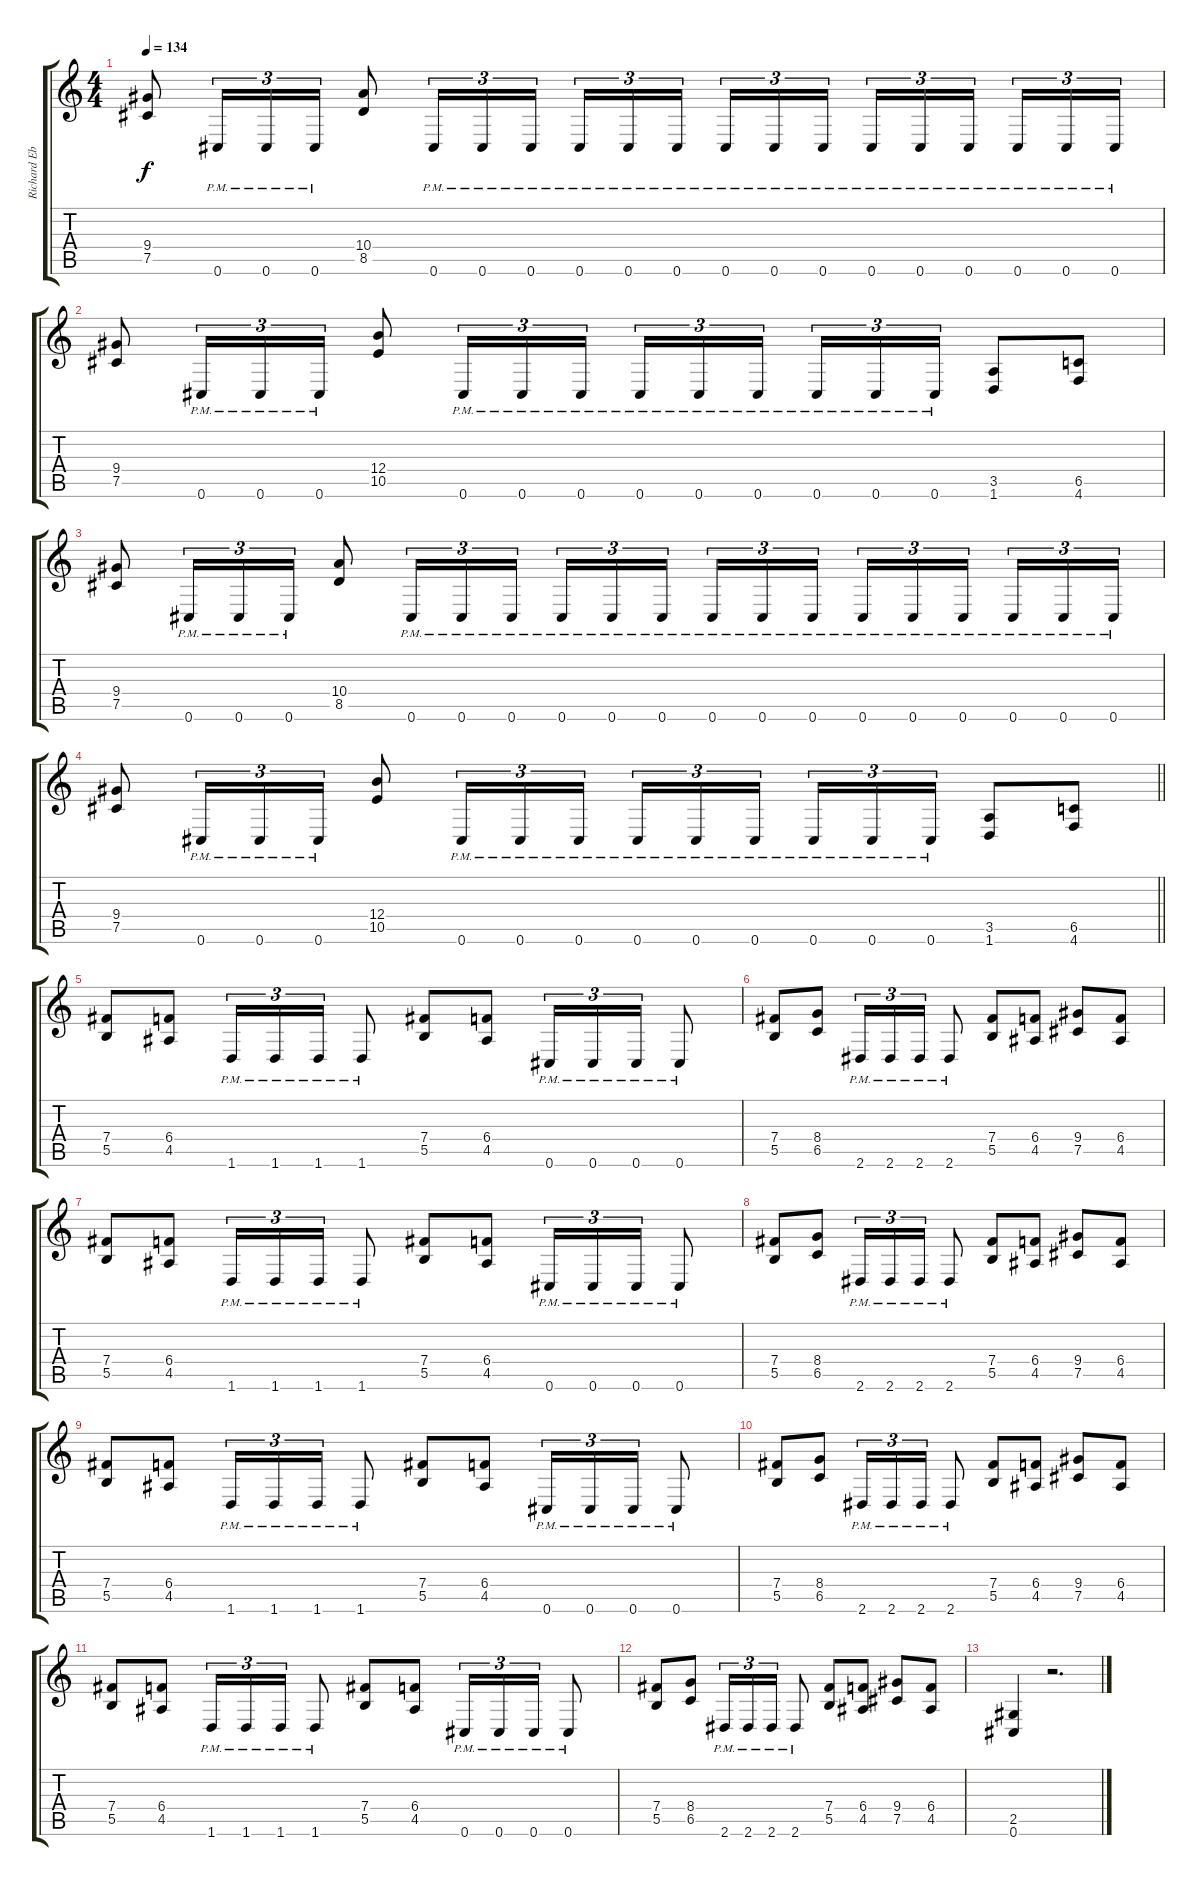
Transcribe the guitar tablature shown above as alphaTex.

\track ("Richard Ebisch (Lead)" "Richard Eb") {instrument distortionguitar}
\staff {score tabs}
\tuning (Db4 Ab3 E3 B2 Gb2 Db2) {hide}
\ts (4 4)
\tempo 134
\clef g2
\ks c
(9.4 7.5).8{dy f} 0.6{pm}.16{tu (3 2)} 0.6{pm}.16{tu (3 2)} 0.6{pm}.16{tu (3 2)} (10.4 8.5).8 0.6{pm}.16{tu (3 2)} 0.6{pm}.16{tu (3 2)} 0.6{pm}.16{tu (3 2)} 0.6{pm}.16{tu (3 2)} 0.6{pm}.16{tu (3 2)} 0.6{pm}.16{tu (3 2) beam splitsecondary} 0.6{pm}.16{tu (3 2)} 0.6{pm}.16{tu (3 2)} 0.6{pm}.16{tu (3 2)} 0.6{pm}.16{tu (3 2)} 0.6{pm}.16{tu (3 2)} 0.6{pm}.16{tu (3 2) beam splitsecondary} 0.6{pm}.16{tu (3 2)} 0.6{pm}.16{tu (3 2)} 0.6{pm}.16{tu (3 2)} |
(9.4 7.5).8 0.6{pm}.16{tu (3 2)} 0.6{pm}.16{tu (3 2)} 0.6{pm}.16{tu (3 2)} (12.4 10.5).8 0.6{pm}.16{tu (3 2)} 0.6{pm}.16{tu (3 2)} 0.6{pm}.16{tu (3 2)} 0.6{pm}.16{tu (3 2)} 0.6{pm}.16{tu (3 2)} 0.6{pm}.16{tu (3 2) beam splitsecondary} 0.6{pm}.16{tu (3 2)} 0.6{pm}.16{tu (3 2)} 0.6{pm}.16{tu (3 2)} (3.5 1.6).8 (6.5 4.6).8 |
(9.4 7.5).8 0.6{pm}.16{tu (3 2)} 0.6{pm}.16{tu (3 2)} 0.6{pm}.16{tu (3 2)} (10.4 8.5).8 0.6{pm}.16{tu (3 2)} 0.6{pm}.16{tu (3 2)} 0.6{pm}.16{tu (3 2)} 0.6{pm}.16{tu (3 2)} 0.6{pm}.16{tu (3 2)} 0.6{pm}.16{tu (3 2) beam splitsecondary} 0.6{pm}.16{tu (3 2)} 0.6{pm}.16{tu (3 2)} 0.6{pm}.16{tu (3 2)} 0.6{pm}.16{tu (3 2)} 0.6{pm}.16{tu (3 2)} 0.6{pm}.16{tu (3 2) beam splitsecondary} 0.6{pm}.16{tu (3 2)} 0.6{pm}.16{tu (3 2)} 0.6{pm}.16{tu (3 2)} |
\barLineRight lightlight
(9.4 7.5).8 0.6{pm}.16{tu (3 2)} 0.6{pm}.16{tu (3 2)} 0.6{pm}.16{tu (3 2)} (12.4 10.5).8 0.6{pm}.16{tu (3 2)} 0.6{pm}.16{tu (3 2)} 0.6{pm}.16{tu (3 2)} 0.6{pm}.16{tu (3 2)} 0.6{pm}.16{tu (3 2)} 0.6{pm}.16{tu (3 2) beam splitsecondary} 0.6{pm}.16{tu (3 2)} 0.6{pm}.16{tu (3 2)} 0.6{pm}.16{tu (3 2)} (3.5 1.6).8 (6.5 4.6).8 |
(7.4 5.5).8 (6.4 4.5).8 1.6{pm}.16{tu (3 2)} 1.6{pm}.16{tu (3 2)} 1.6{pm}.16{tu (3 2)} 1.6{pm}.8 (7.4 5.5).8 (6.4 4.5).8 0.6{pm}.16{tu (3 2)} 0.6{pm}.16{tu (3 2)} 0.6{pm}.16{tu (3 2)} 0.6{pm}.8 |
(7.4 5.5).8 (8.4 6.5).8 2.6{pm}.16{tu (3 2)} 2.6{pm}.16{tu (3 2)} 2.6{pm}.16{tu (3 2)} 2.6{pm}.8 (7.4 5.5).8 (6.4 4.5).8 (9.4 7.5).8 (6.4 4.5).8 |
(7.4 5.5).8 (6.4 4.5).8 1.6{pm}.16{tu (3 2)} 1.6{pm}.16{tu (3 2)} 1.6{pm}.16{tu (3 2)} 1.6{pm}.8 (7.4 5.5).8 (6.4 4.5).8 0.6{pm}.16{tu (3 2)} 0.6{pm}.16{tu (3 2)} 0.6{pm}.16{tu (3 2)} 0.6{pm}.8 |
(7.4 5.5).8 (8.4 6.5).8 2.6{pm}.16{tu (3 2)} 2.6{pm}.16{tu (3 2)} 2.6{pm}.16{tu (3 2)} 2.6{pm}.8 (7.4 5.5).8 (6.4 4.5).8 (9.4 7.5).8 (6.4 4.5).8 |
(7.4 5.5).8 (6.4 4.5).8 1.6{pm}.16{tu (3 2)} 1.6{pm}.16{tu (3 2)} 1.6{pm}.16{tu (3 2)} 1.6{pm}.8 (7.4 5.5).8 (6.4 4.5).8 0.6{pm}.16{tu (3 2)} 0.6{pm}.16{tu (3 2)} 0.6{pm}.16{tu (3 2)} 0.6{pm}.8 |
(7.4 5.5).8 (8.4 6.5).8 2.6{pm}.16{tu (3 2)} 2.6{pm}.16{tu (3 2)} 2.6{pm}.16{tu (3 2)} 2.6{pm}.8 (7.4 5.5).8 (6.4 4.5).8 (9.4 7.5).8 (6.4 4.5).8 |
(7.4 5.5).8 (6.4 4.5).8 1.6{pm}.16{tu (3 2)} 1.6{pm}.16{tu (3 2)} 1.6{pm}.16{tu (3 2)} 1.6{pm}.8 (7.4 5.5).8 (6.4 4.5).8 0.6{pm}.16{tu (3 2)} 0.6{pm}.16{tu (3 2)} 0.6{pm}.16{tu (3 2)} 0.6{pm}.8 |
(7.4 5.5).8 (8.4 6.5).8 2.6{pm}.16{tu (3 2)} 2.6{pm}.16{tu (3 2)} 2.6{pm}.16{tu (3 2)} 2.6{pm}.8 (7.4 5.5).8 (6.4 4.5).8 (9.4 7.5).8 (6.4 4.5).8 |
(2.5 0.6).4 r.2{d}
